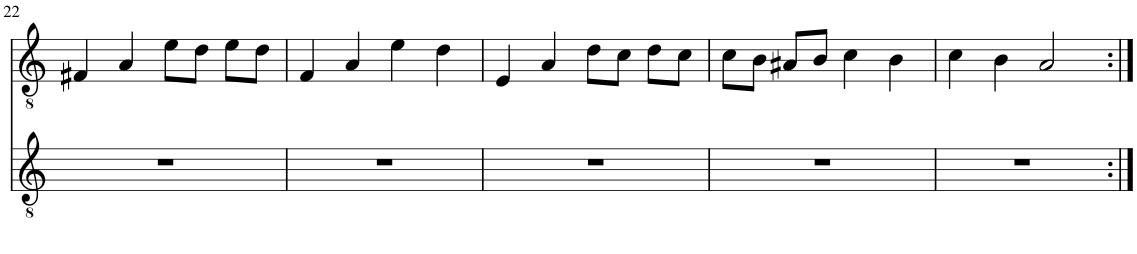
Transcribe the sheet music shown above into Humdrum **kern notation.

**kern	**kern
*part1	*part1
*staff2	*staff1
*I"Electric Guitar	*
*I'Elec Gtr	*
!!LO:PB:g=z
*clefGv2	*clefGv2
*	*k[]
*M4/4	*M4/4
=22	=22
1r	4F#X/
.	4A/
.	8e\L
.	8d\J
.	8e\L
.	8d\J
=23	=23
1r	4F/
.	4A/
.	4e\
.	4d\
=24	=24
1r	4E/
.	4A/
.	8d\L
.	8c\J
.	8d\L
.	8c\J
=25	=25
1r	8c\L
.	8B\J
.	8A#X/L
.	8B/J
.	4c\
.	4B\
=26	=26
1r	4c\
.	4B\
.	2A/
=:|!	=:|!
*-	*-
